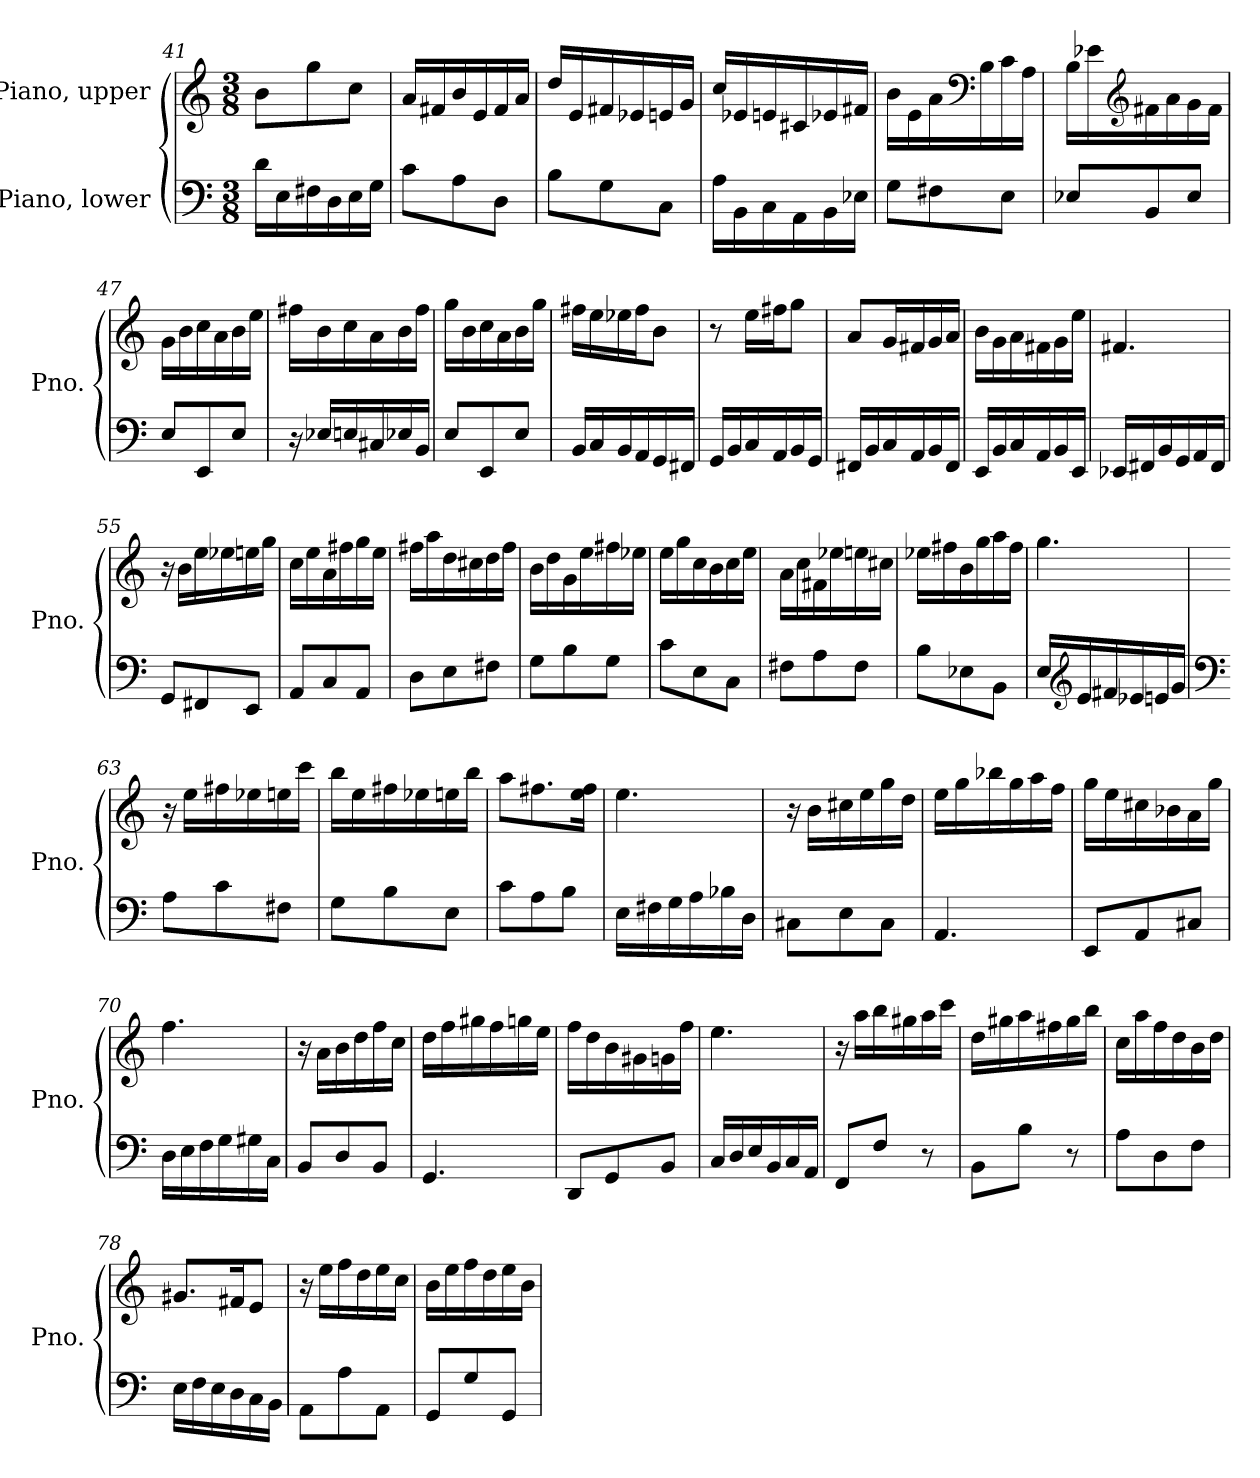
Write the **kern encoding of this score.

**kern	**kern
*part2	*part1
*staff2	*staff1
*I"Piano, lower	*I"Piano, upper
*I'Pno.	*I'Pno.
*clefF4	*clefG2
*k[]	*k[]
*M3/8	*M3/8
=41	=41
16d\LL	8b\L
16E\	.
16F#X\	8gg\
16D\	.
16E\	8cc\J
16G\JJ	.
=42	=42
8c\L	16a/LL
.	16f#X/
8A\	16b/
.	16e/
8D\J	16f#/
.	16a/JJ
!!LO:LB:g=z
=43	=43
8B\L	16dd/LL
.	16e/
8G\	16f#X/
.	16e-X/
8C\J	16en/
.	16g/JJ
=44	=44
16A\LL	16cc/LL
16BB\	16e-X/
16C\	16en/
16AA\	16c#X/
16BB\	16e-X/
16E-X\JJ	16f#X/JJ
=45	=45
8G\L	16b\LL
.	16e\
8F#X\	16a\
*	*clefF4
.	16B\
8E\J	16c\
.	16A\JJ
=46	=46
8E-X/L	16B\LL
.	16e-X\
*	*clefG2
8BB/	16f#X\
.	16a\
8E-/J	16g\
.	16f#\JJ
=47	=47
8E/L	16g\LL
.	16b\
8EE/	16cc\
.	16a\
8E/J	16b\
.	16ee\JJ
!!LO:LB:g=z
=48	=48
16r	16ff#X\LL
16E-X/LL	16b\
16En/	16cc\
16C#X/	16a\
16E-X/	16b\
16BB/JJ	16ff#\JJ
=49	=49
8E/L	16gg\LL
.	16b\
8EE/	16cc\
.	16a\
8E/J	16b\
.	16gg\JJ
=50	=50
16BB/LL	16ff#X\LL
16C/	16ee\
16BB/	16ee-X\
16AA/	16ff#\J
16GG/	8b\J
16FF#X/JJ	.
=51	=51
16GG/LL	8r
16BB/	.
16C/	16ee\LL
16AA/	16ff#X\J
16BB/	8gg\J
16GG/JJ	.
=52	=52
16FF#X/LL	8a/L
16BB/	.
16C/	16g/L
16AA/	16f#X/
16BB/	16g/
16FF#/JJ	16a/JJ
!!LO:LB:g=z
=53	=53
16EE/LL	16b\LL
16BB/	16g\
16C/	16a\
16AA/	16f#X\
16BB/	16g\
16EE/JJ	16ee\JJ
=54	=54
16EE-X/LL	4.f#X/
16FF#X/	.
16BB/	.
16GG/	.
16AA/	.
16FF#/JJ	.
=55	=55
8GG/L	16r
.	16b\LL
8FF#X/	16ee\
.	16ee-X\
8EE/J	16een\
.	16gg\JJ
=56	=56
8AA/L	16cc\LL
.	16ee\
8C/	16a\
.	16ff#X\
8AA/J	16gg\
.	16ee\JJ
=57	=57
8D\L	16ff#X\LL
.	16aa\
8E\	16dd\
.	16cc#X\
8F#X\J	16dd\
.	16ff#\JJ
!!LO:LB:g=z
=58	=58
8G\L	16b\LL
.	16dd\
8B\	16g\
.	16ee\
8G\J	16ff#X\
.	16ee-X\JJ
=59	=59
8c\L	16ee\LL
.	16gg\
8E\	16cc\
.	16b\
8C\J	16cc\
.	16ee\JJ
=60	=60
8F#X\L	16a\LL
.	16cc\
8A\	16f#X\
.	16ee-X\
8F#\J	16een\
.	16cc#X\JJ
=61	=61
8B\L	16ee-X\LL
.	16ff#X\
8E-X\	16b\
.	16gg\
8BB\J	16aa\
.	16ff#\JJ
=62	=62
16E/LL	4.gg\
*clefG2	*
16e/	.
16f#X/	.
16e-X/	.
16en/	.
16g/JJ	.
!!LO:PB:g=z
=63	=63
*clefF4	*
8A\L	16r
.	16ee\LL
8c\	16ff#X\
.	16ee-X\
8F#X\J	16een\
.	16ccc\JJ
=64	=64
8G\L	16bb\LL
.	16ee\
8B\	16ff#X\
.	16ee-X\
8E\J	16een\
.	16bb\JJ
=65	=65
8c\L	8aa\L
8A\	8.ff#X\
8B\J	.
.	16ee\ 16ff#\Jk
=66	=66
16E\LL	4.ee\
16F#X\	.
16G\	.
16A\	.
16B-X\	.
16D\JJ	.
=67	=67
8C#X\L	16r
.	16b\LL
8E\	16cc#X\
.	16ee\
8C#\J	16gg\
.	16dd\JJ
!!LO:LB:g=z
=68	=68
4.AA/	16ee\LL
.	16gg\
.	16bb-X\
.	16gg\
.	16aa\
.	16ff\JJ
=69	=69
8EE/L	16gg\LL
.	16ee\
8AA/	16cc#X\
.	16b-X\
8C#X/J	16a\
.	16gg\JJ
=70	=70
16D\LL	4.ff\
16E\	.
16F\	.
16G\	.
16G#X\	.
16C\JJ	.
=71	=71
8BB/L	16r
.	16a\LL
8D/	16b\
.	16dd\
8BB/J	16ff\
.	16cc\JJ
=72	=72
4.GG/	16dd\LL
.	16ff\
.	16gg#X\
.	16ff\
.	16ggn\
.	16ee\JJ
!!LO:LB:g=z
=73	=73
8DD/L	16ff\LL
.	16dd\
8GG/	16b\
.	16g#X\
8BB/J	16gn\
.	16ff\JJ
=74	=74
16C/LL	4.ee\
16D/	.
16E/	.
16BB/	.
16C/	.
16AA/JJ	.
=75	=75
8FF/L	16r
.	16aa\LL
8F/J	16bb\
.	16gg#X\
8r	16aa\
.	16ccc\JJ
=76	=76
8BB\L	16dd\LL
.	16gg#X\
8B\J	16aa\
.	16ff#X\
8r	16gg#\
.	16bb\JJ
=77	=77
8A\L	16cc\LL
.	16aa\
8D\	16ff\
.	16dd\
8F\J	16b\
.	16dd\JJ
!!LO:LB:g=z
=78	=78
16E\LL	8.g#X/L
16F\	.
16E\	.
16D\	16f#X/K
16C\	8e/J
16BB\JJ	.
=79	=79
8AA\L	16r
.	16ee\LL
8A\	16ff\
.	16dd\
8AA\J	16ee\
.	16cc\JJ
=80	=80
8GG/L	16b\LL
.	16ee\
8G/	16ff\
.	16dd\
8GG/J	16ee\
.	16b\JJ
=	=
*-	*-
